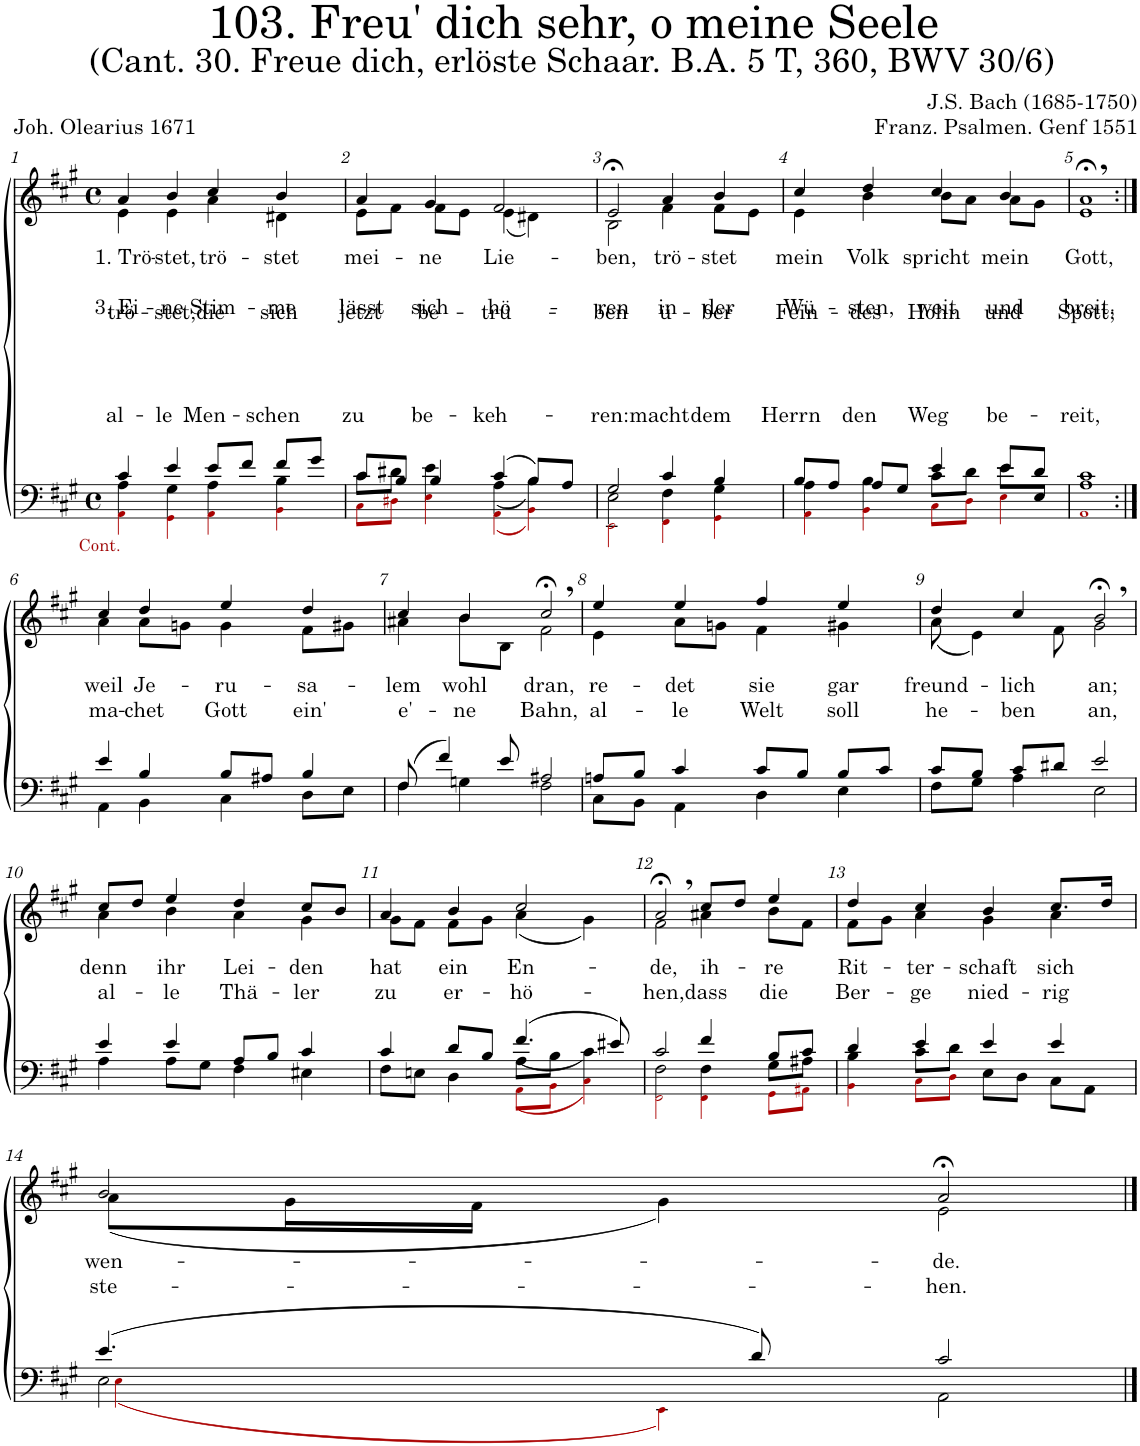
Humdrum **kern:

**kern	**kern	**text	**text	**text	**text
*part2	*part1	*part1	*part1	*part1	*part1
*staff2	*staff1	*staff1	*staff1	*staff1	*staff1
*I"Tenor/Bass	*I"Soprano/Alto	*	*	*	*
*clefF4	*clefG2	*	*	*	*
*k[f#c#g#]	*k[f#c#g#]	*	*	*	*
*M4/4	*M4/4	*	*	*	*
*met(c)	*met(c)	*	*	*	*
=1	=1	=1	=1	=1	=1
*^	*	*	*	*	*
*	*^	*	*	*	*	*
!LO:TX:b:color=#AA0000:t=Cont.	!	!	!	!	!	!	!
!	!	!	!	!LO:LY:b	!LO:LY:b	!LO:LY:b	!LO:LY:b
*	*	*	*^	*	*	*	*
4c#/	4A\	4AAi\	4a/	4e\	1. Trö-	trö-	3. Ei-	al-
!	!	!	!	!	!LO:LY:b	!LO:LY:b	!LO:LY:b	!LO:LY:b
4e/	4G#\	4GG#i\	4b/	4e\	-stet,	-stet,	-ne	-le
!	!	!	!	!	!LO:LY:b	!LO:LY:b	!LO:LY:b	!LO:LY:b
8e/L	4A\	4AAi\	4cc#/	4a\	trö-	die	Stim-	Men-
8f#/J	.	.	.	.	.	.	.	.
!	!	!	!	!	!LO:LY:b	!LO:LY:b	!LO:LY:b	!LO:LY:b
8f#/L	4B\	4BBi\	4b/	4d#X\	stet	sich	-me	-schen
8g#/J	.	.	.	.	.	.	.	.
=2	=2	=2	=2	=2	=2	=2	=2	=2
!	!	!	!	!	!LO:LY:b	!LO:LY:b	!LO:LY:b	!LO:LY:b
8c#/L	8c#\L	8C#i\L	4a/	8e\L	mei-	jetzt	lässt	zu
8B/J	8d#X\J	8D#Xi\J	.	8f#\J	.	.	.	.
!	!	!	!	!	!LO:LY:b	!LO:LY:b	!LO:LY:b	!LO:LY:b
4B/	4e\	4Ei\	4g#/	8f#\L	-ne	be-	sich	be-
.	.	.	.	8e\J	.	.	.	.
!	!	!	!	!	!LO:LY:b	!LO:LY:b	!LO:LY:b	!LO:LY:b
(4c#/	(4A\	(4AAi\	2f#/	(4e\	Lie-	-trü-	hö-	-keh-
8B/L)	4B\)	4BBi\)	.	4d#X\)	.	.	.	.
8A/J	.	.	.	.	.	.	.	.
=3	=3	=3	=3	=3	=3	=3	=3	=3
!	!	!	!	!	!LO:LY:b	!LO:LY:b	!LO:LY:b	!LO:LY:b
2G#/	2E\	2EEi\	2e;<,/	2B\	-ben,	-ben	-ren	-ren:
!	!	!	!	!	!LO:LY:b	!LO:LY:b	!LO:LY:b	!LO:LY:b
4c#/	4F#\	4FF#i\	4a/	4f#\	trö-	ü-	in	macht
!	!	!	!	!	!LO:LY:b	!LO:LY:b	!LO:LY:b	!LO:LY:b
4B/	4G#\	4GG#i\	4b/	8f#\L	-stet	ber	der	dem
.	.	.	.	8e\J	.	.	.	.
=4	=4	=4	=4	=4	=4	=4	=4	=4
!	!	!	!	!	!LO:LY:b	!LO:LY:b	!LO:LY:b	!LO:LY:b
8B/L	4A\	4AAi\	4cc#/	4e\	mein	Fein-	Wü-	Herrn
8A/J	.	.	.	.	.	.	.	.
!	!	!	!	!	!LO:LY:b	!LO:LY:b	!LO:LY:b	!LO:LY:b
8A/L	4B\	4BBi\	4dd/	4b\	Volk	-des	-sten,	den
8G#/J	.	.	.	.	.	.	.	.
!	!	!	!	!	!LO:LY:b	!LO:LY:b	!LO:LY:b	!LO:LY:b
4e/	8c#\L	8C#i\L	4cc#/	8b\L	spricht	Hohn	weit	Weg
.	8d\J	8Di\J	.	8a\J	.	.	.	.
!	!	!	!	!	!LO:LY:b	!LO:LY:b	!LO:LY:b	!LO:LY:b
8e/L	8e\L	4Ei\	4b/	8a\L	mein	und	und	be-
8d/J	8E/J	.	.	8g#\J	.	.	.	.
=5	=5	=5	=5	=5	=5	=5	=5	=5
!	!	!	!	!	!LO:LY:b	!LO:LY:b	!LO:LY:b	!LO:LY:b
1c#	1A	1AAi	1a;<,	1e	Gott,	Spott;	breit,	-reit,
!!LO:LB:g=z	!!
=6:|!	=6:|!	=6:|!	=6:|!	=6:|!	=6:|!	=6:|!	=6:|!	=6:|!
!	!	!	!	!	!LO:LY:b	!LO:LY:b	!	!
*	*v	*v	*	*	*	*	*	*
4e/	4AA\	4cc#/	4a\	weil	ma-	.	.
!	!	!	!	!LO:LY:b	!LO:LY:b	!	!
4B/	4BB\	4dd/	8a\L	Je-	-chet	.	.
.	.	.	8gn\J	.	.	.	.
!	!	!	!	!LO:LY:b	!LO:LY:b	!	!
8B/L	4C#\	4ee/	4g\	-ru-	Gott	.	.
8A#X/J	.	.	.	.	.	.	.
!	!	!	!	!LO:LY:b	!LO:LY:b	!	!
4B/	8D\L	4dd/	8f#\L	sa-	ein'	.	.
.	8E\J	.	8g#X\J	.	.	.	.
=7	=7	=7	=7	=7	=7	=7	=7
!	!	!	!	!LO:LY:b	!LO:LY:b	!	!
(8F#/	4F#\	4cc#/	4a#X\	-lem	e'-	.	.
4f#/)	.	.	.	.	.	.	.
!	!	!	!	!LO:LY:b	!LO:LY:b	!	!
.	4Gn\	4b/	8b\L	wohl	-ne	.	.
8e/	.	.	8B\J	.	.	.	.
!	!	!	!	!LO:LY:b	!LO:LY:b	!	!
2A#X/	2F#\	2cc#;<,/	2f#\	dran,	Bahn,	.	.
=8	=8	=8	=8	=8	=8	=8	=8
!	!	!	!	!LO:LY:b	!LO:LY:b	!	!
8An/L	8C#\L	4ee/	4e\	re-	al-	.	.
8B/J	8BB\J	.	.	.	.	.	.
!	!	!	!	!LO:LY:b	!LO:LY:b	!	!
4c#/	4AA\	4ee/	8a\L	-det	-le	.	.
.	.	.	8gn\J	.	.	.	.
!	!	!	!	!LO:LY:b	!LO:LY:b	!	!
8c#/L	4D\	4ff#/	4f#\	sie	Welt	.	.
8B/J	.	.	.	.	.	.	.
!	!	!	!	!LO:LY:b	!LO:LY:b	!	!
8B/L	4E\	4ee/	4g#X\	gar	soll	.	.
8c#/J	.	.	.	.	.	.	.
=9	=9	=9	=9	=9	=9	=9	=9
!	!	!	!	!LO:LY:b	!LO:LY:b	!	!
8c#/L	8F#\L	4dd/	(8a\	freund-	he-	.	.
8B/J	8G#\J	.	4e\)	.	.	.	.
!	!	!	!	!LO:LY:b	!LO:LY:b	!	!
8c#/L	4A\	4cc#/	.	-lich	-ben	.	.
8d#X/J	.	.	8f#\	.	.	.	.
!	!	!	!	!LO:LY:b	!LO:LY:b	!	!
2e/	2E\	2b;<,/	2g#\	an;	an,	.	.
!!LO:LB:g=z	!!
=10	=10	=10	=10	=10	=10	=10	=10
!	!	!	!	!LO:LY:b	!LO:LY:b	!	!
4e/	4A\	8cc#;</L	4a\	denn	al-	.	.
.	.	8dd/J	.	.	.	.	.
!	!	!	!	!LO:LY:b	!LO:LY:b	!	!
4e/	8A\L	4ee/	4b\	ihr	-le	.	.
.	8G#\J	.	.	.	.	.	.
!	!	!	!	!LO:LY:b	!LO:LY:b	!	!
8A/L	4F#\	4dd/	4a\	Lei-	Thä-	.	.
8B/J	.	.	.	.	.	.	.
!	!	!	!	!LO:LY:b	!LO:LY:b	!	!
4c#/	4E#X\	8cc#/L	4g#\	-den	-ler	.	.
.	.	8b/J	.	.	.	.	.
=11	=11	=11	=11	=11	=11	=11	=11
*	*^	*	*	*	*	*	*
!	!	!	!	!	!LO:LY:b	!LO:LY:b	!	!
4c#/	8F#\L	2ryy	4a/	8g#\L	hat	zu	.	.
.	8En\J	.	.	8f#\J	.	.	.	.
!	!	!	!	!	!LO:LY:b	!LO:LY:b	!	!
8d/L	4D\	.	4b/	8f#\L	ein	er-	.	.
8B/J	.	.	.	8g#\J	.	.	.	.
!	!	!	!	!	!LO:LY:b	!LO:LY:b	!	!
(4.f#/	(8A\L	(8AAi\L	2cc#/	(4a\	En-	-hö-	.	.
.	8B\J	8BBi\J	.	.	.	.	.	.
.	4c#\)	4C#i\)	.	4g#\)	.	.	.	.
8e#X/)	.	.	.	.	.	.	.	.
=12	=12	=12	=12	=12	=12	=12	=12	=12
!	!	!	!	!	!LO:LY:b	!LO:LY:b	!	!
2c#/	2F#\	2FF#i\	2a;<,/	2f#\	-de,	-hen,	.	.
!	!	!	!	!	!LO:LY:b	!LO:LY:b	!	!
4f#/	4F#\	4FF#i\	8cc#/L	4a#X\	ih-	dass	.	.
.	.	.	8dd/J	.	.	.	.	.
!	!	!	!	!	!LO:LY:b	!LO:LY:b	!	!
8B/L	8G#\L	8GG#i\L	4ee/	8b\L	-re	die	.	.
8c#/J	8A#X\J	8AA#Xi\J	.	8f#\J	.	.	.	.
=13	=13	=13	=13	=13	=13	=13	=13	=13
!	!	!	!	!	!LO:LY:b	!LO:LY:b	!	!
4d/	4B\	4BBi\	4dd/	8f#\L	Rit-	Ber-	.	.
.	.	.	.	8g#\J	.	.	.	.
!	!	!	!	!	!LO:LY:b	!LO:LY:b	!	!
4e/	8c#\L	8C#i\L	4cc#/	4a\	-ter-	-ge	.	.
.	8d\J	8Di\J	.	.	.	.	.	.
!	!	!	!	!	!LO:LY:b	!LO:LY:b	!	!
4e/	8E\L	2ryy	4b/	4g#\	-schaft	nied-	.	.
.	8D\J	.	.	.	.	.	.	.
!	!	!	!	!	!LO:LY:b	!LO:LY:b	!	!
4e/	8C#\L	.	8.cc#/L	4a\	sich	-rig	.	.
.	8AA\J	.	.	.	.	.	.	.
.	.	.	16dd/Jk	.	.	.	.	.
!!LO:LB:g=z	!!
=14	=14	=14	=14	=14	=14	=14	=14	=14
!	!	!	!	!	!LO:LY:b	!LO:LY:b	!	!
(4.e/	2E\	(4Ei\	2b/	(8a\L	wen-	ste-	.	.
.	.	.	.	16g#\L	.	.	.	.
.	.	.	.	16f#\JJ	.	.	.	.
.	.	4EEi\)	.	4g#\)	.	.	.	.
8d/)	.	.	.	.	.	.	.	.
!	!	!	!	!	!LO:LY:b	!LO:LY:b	!	!
2c#/	2AA\	2ryy	2a;</	2e\	-de.	-hen.	.	.
*v	*v	*v	*	*	*	*	*	*
*	*v	*v	*	*	*	*
==	==	==	==	==	==
*-	*-	*-	*-	*-	*-
